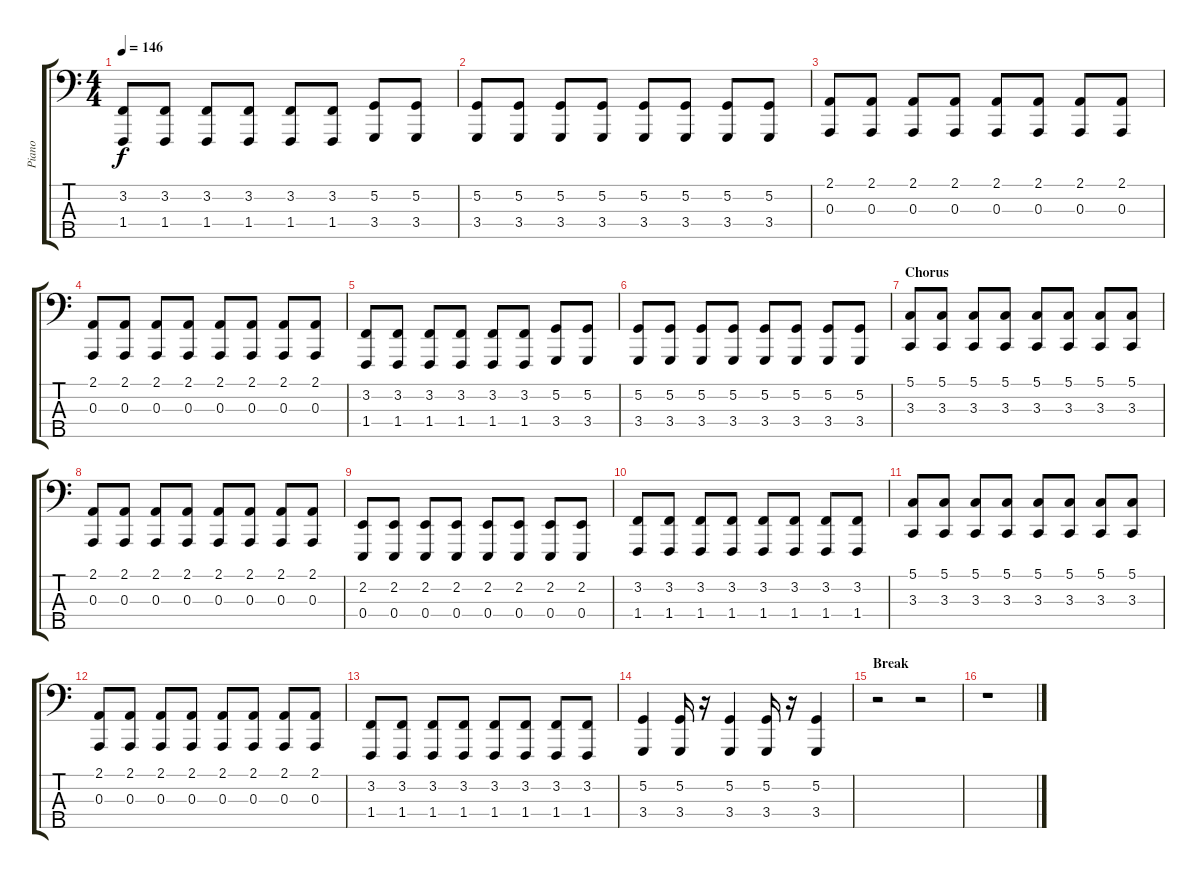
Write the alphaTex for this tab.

\track ("Piano" "Piano") {instrument brightacousticpiano}
\staff {score tabs}
\tuning (G2 D2 A1 E1 B0) {hide}
\ts (4 4)
\tempo 146
\clef f4
\ks c
(3.2 1.4).8{dy f} (3.2 1.4).8 (3.2 1.4).8 (3.2 1.4).8 (3.2 1.4).8 (3.2 1.4).8 (5.2 3.4).8 (5.2 3.4).8 |
(5.2 3.4).8 (5.2 3.4).8 (5.2 3.4).8 (5.2 3.4).8 (5.2 3.4).8 (5.2 3.4).8 (5.2 3.4).8 (5.2 3.4).8 |
(2.1 0.3).8 (2.1 0.3).8 (2.1 0.3).8 (2.1 0.3).8 (2.1 0.3).8 (2.1 0.3).8 (2.1 0.3).8 (2.1 0.3).8 |
(2.1 0.3).8 (2.1 0.3).8 (2.1 0.3).8 (2.1 0.3).8 (2.1 0.3).8 (2.1 0.3).8 (2.1 0.3).8 (2.1 0.3).8 |
(3.2 1.4).8 (3.2 1.4).8 (3.2 1.4).8 (3.2 1.4).8 (3.2 1.4).8 (3.2 1.4).8 (5.2 3.4).8 (5.2 3.4).8 |
(5.2 3.4).8 (5.2 3.4).8 (5.2 3.4).8 (5.2 3.4).8 (5.2 3.4).8 (5.2 3.4).8 (5.2 3.4).8 (5.2 3.4).8 |
\section ("" "Chorus")
(5.1 3.3).8 (5.1 3.3).8 (5.1 3.3).8 (5.1 3.3).8 (5.1 3.3).8 (5.1 3.3).8 (5.1 3.3).8 (5.1 3.3).8 |
(2.1 0.3).8 (2.1 0.3).8 (2.1 0.3).8 (2.1 0.3).8 (2.1 0.3).8 (2.1 0.3).8 (2.1 0.3).8 (2.1 0.3).8 |
(2.2 0.4).8 (2.2 0.4).8 (2.2 0.4).8 (2.2 0.4).8 (2.2 0.4).8 (2.2 0.4).8 (2.2 0.4).8 (2.2 0.4).8 |
(3.2 1.4).8 (3.2 1.4).8 (3.2 1.4).8 (3.2 1.4).8 (3.2 1.4).8 (3.2 1.4).8 (3.2 1.4).8 (3.2 1.4).8 |
(5.1 3.3).8 (5.1 3.3).8 (5.1 3.3).8 (5.1 3.3).8 (5.1 3.3).8 (5.1 3.3).8 (5.1 3.3).8 (5.1 3.3).8 |
(2.1 0.3).8 (2.1 0.3).8 (2.1 0.3).8 (2.1 0.3).8 (2.1 0.3).8 (2.1 0.3).8 (2.1 0.3).8 (2.1 0.3).8 |
(3.2 1.4).8 (3.2 1.4).8 (3.2 1.4).8 (3.2 1.4).8 (3.2 1.4).8 (3.2 1.4).8 (3.2 1.4).8 (3.2 1.4).8 |
(5.2 3.4).4 (5.2 3.4).16 r.16 (5.2 3.4).4 (5.2 3.4).16 r.16 (5.2 3.4).4 |
\section ("" "Break")
r.2 r.2 |
r.1
